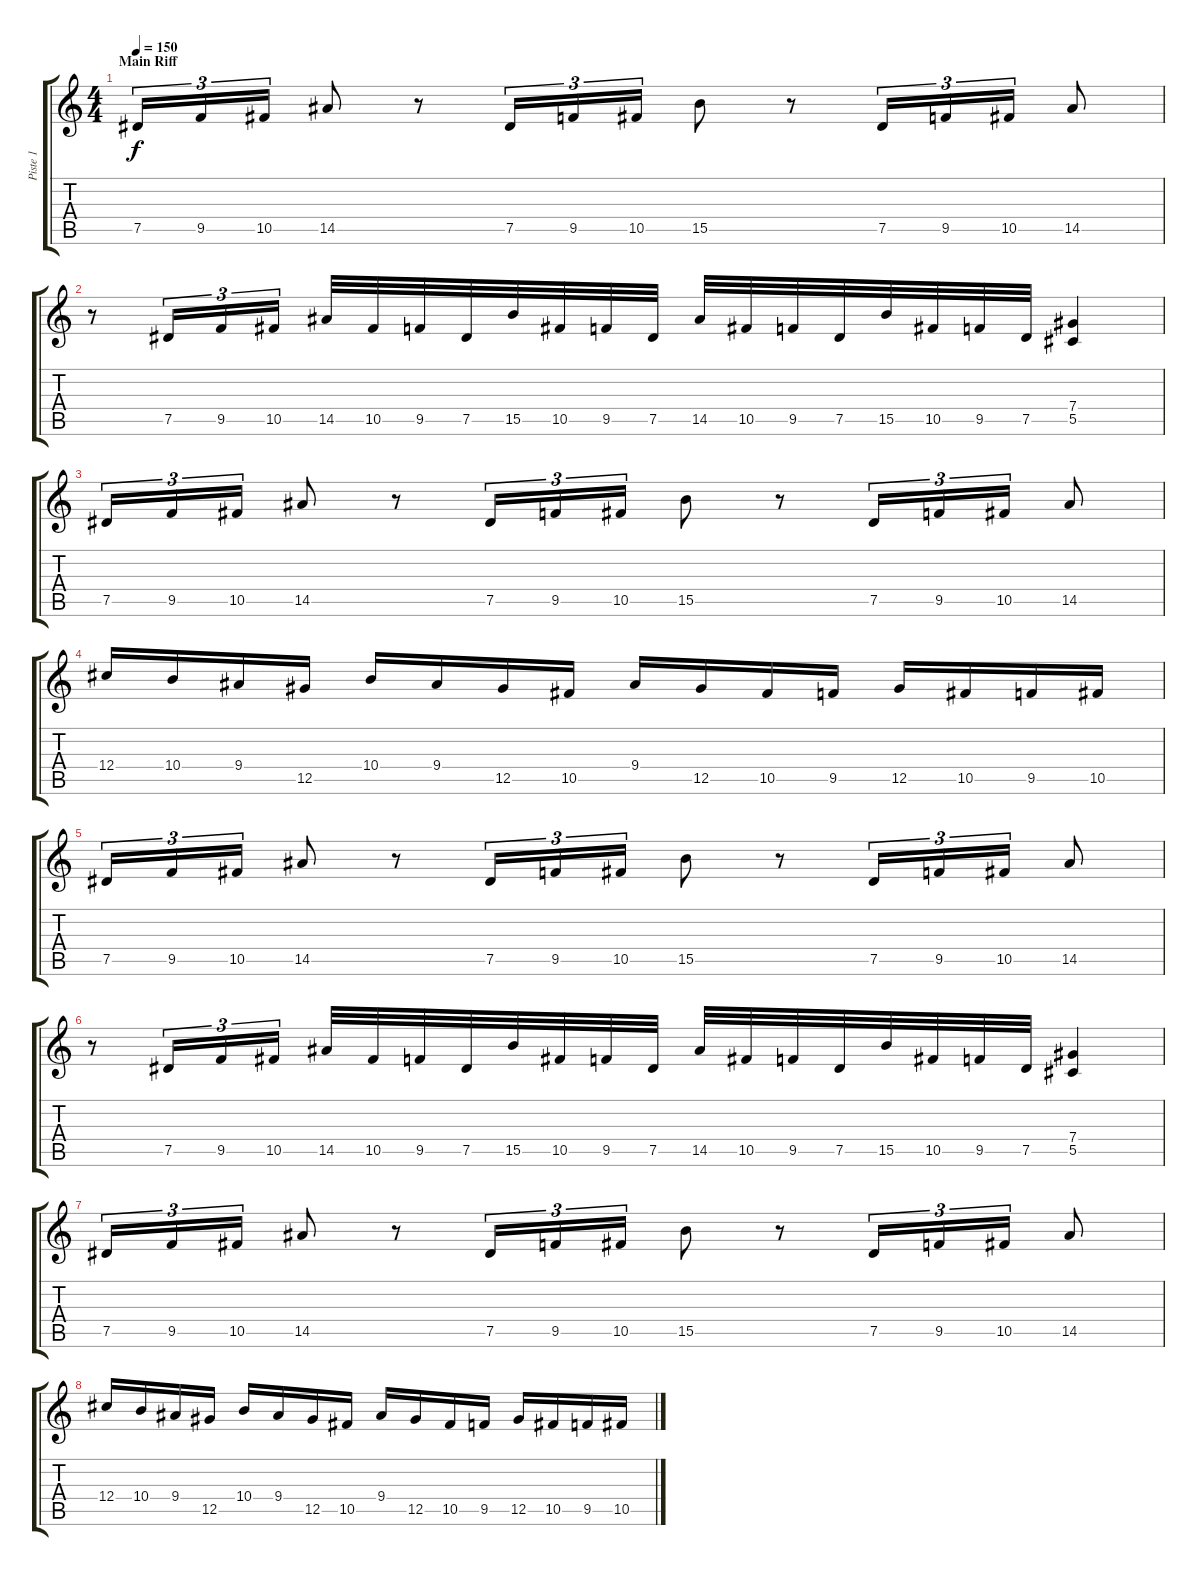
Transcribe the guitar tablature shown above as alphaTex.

\track ("Piste 1" "Piste 1") {instrument distortionguitar}
\staff {score tabs}
\tuning (Eb4 Bb3 Gb3 Db3 Ab2 Eb2) {hide}
\ts (4 4)
\section ("" "Main Riff")
\tempo 150
\clef g2
\ks c
7.5.16{tu (3 2) dy f} 9.5.16{tu (3 2)} 10.5.16{tu (3 2)} 14.5.8 r.8 7.5.16{tu (3 2)} 9.5.16{tu (3 2)} 10.5.16{tu (3 2)} 15.5.8 r.8 7.5.16{tu (3 2)} 9.5.16{tu (3 2)} 10.5.16{tu (3 2)} 14.5.8 |
r.8 7.5.16{tu (3 2)} 9.5.16{tu (3 2)} 10.5.16{tu (3 2)} 14.5.32 10.5.32 9.5.32 7.5.32 15.5.32 10.5.32 9.5.32 7.5.32 14.5.32 10.5.32 9.5.32 7.5.32 15.5.32 10.5.32 9.5.32 7.5.32 (7.4 5.5).4 |
7.5.16{tu (3 2)} 9.5.16{tu (3 2)} 10.5.16{tu (3 2)} 14.5.8 r.8 7.5.16{tu (3 2)} 9.5.16{tu (3 2)} 10.5.16{tu (3 2)} 15.5.8 r.8 7.5.16{tu (3 2)} 9.5.16{tu (3 2)} 10.5.16{tu (3 2)} 14.5.8 |
12.4.16 10.4.16 9.4.16 12.5.16 10.4.16 9.4.16 12.5.16 10.5.16 9.4.16 12.5.16 10.5.16 9.5.16 12.5.16 10.5.16 9.5.16 10.5.16 |
7.5.16{tu (3 2)} 9.5.16{tu (3 2)} 10.5.16{tu (3 2)} 14.5.8 r.8 7.5.16{tu (3 2)} 9.5.16{tu (3 2)} 10.5.16{tu (3 2)} 15.5.8 r.8 7.5.16{tu (3 2)} 9.5.16{tu (3 2)} 10.5.16{tu (3 2)} 14.5.8 |
r.8 7.5.16{tu (3 2)} 9.5.16{tu (3 2)} 10.5.16{tu (3 2)} 14.5.32 10.5.32 9.5.32 7.5.32 15.5.32 10.5.32 9.5.32 7.5.32 14.5.32 10.5.32 9.5.32 7.5.32 15.5.32 10.5.32 9.5.32 7.5.32 (7.4 5.5).4 |
7.5.16{tu (3 2)} 9.5.16{tu (3 2)} 10.5.16{tu (3 2)} 14.5.8 r.8 7.5.16{tu (3 2)} 9.5.16{tu (3 2)} 10.5.16{tu (3 2)} 15.5.8 r.8 7.5.16{tu (3 2)} 9.5.16{tu (3 2)} 10.5.16{tu (3 2)} 14.5.8 |
12.4.16 10.4.16 9.4.16 12.5.16 10.4.16 9.4.16 12.5.16 10.5.16 9.4.16 12.5.16 10.5.16 9.5.16 12.5.16 10.5.16 9.5.16 10.5.16
